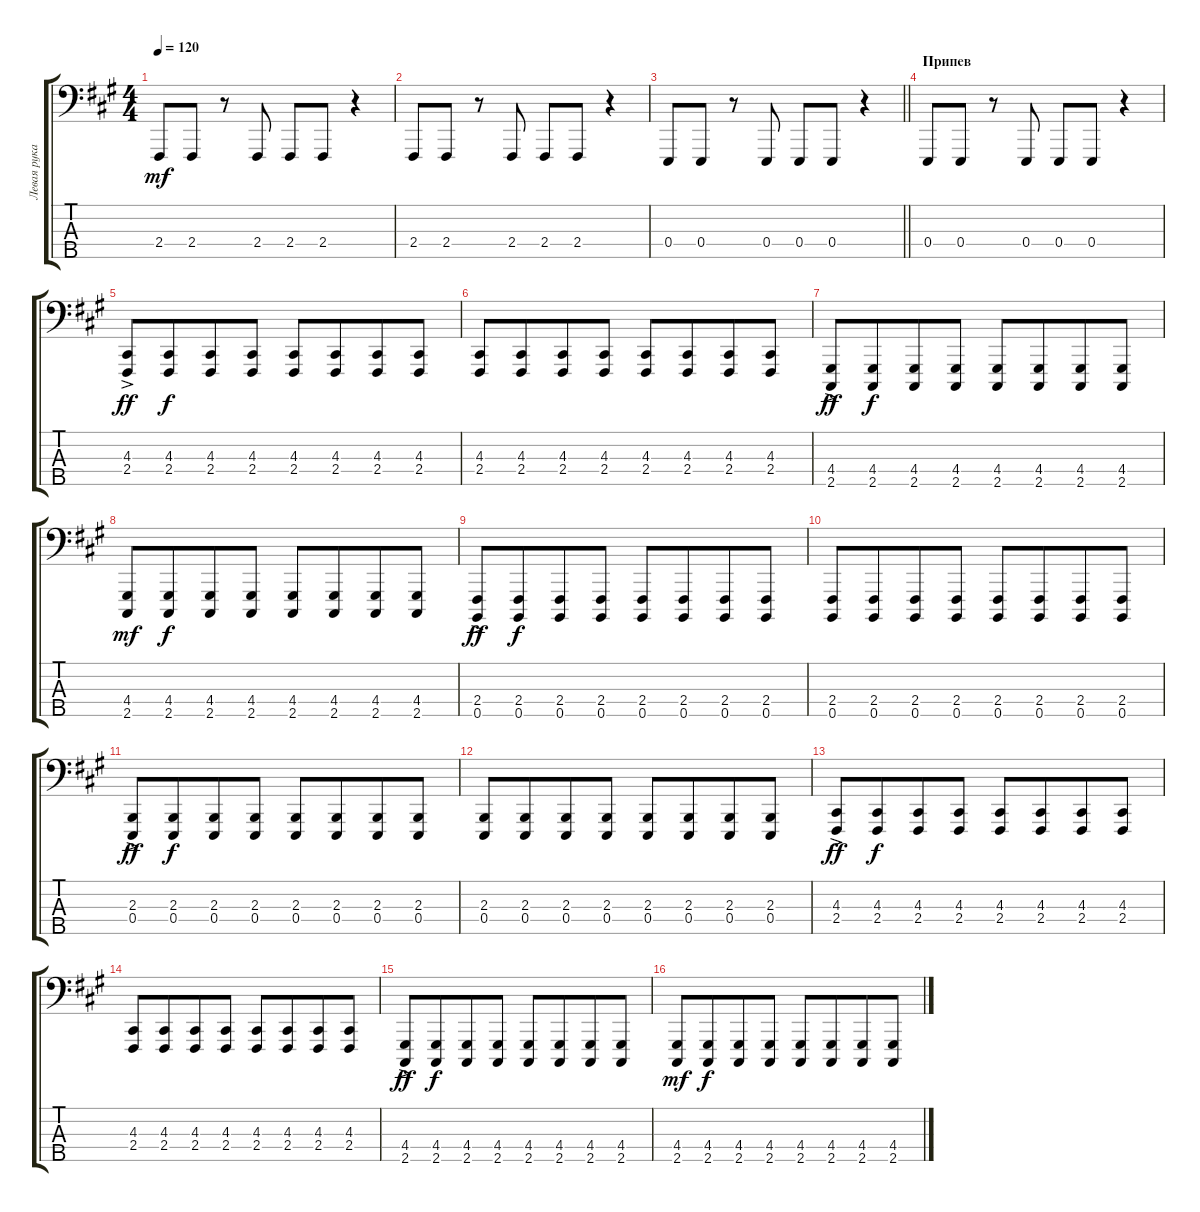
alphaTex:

\track ("Левая рука" "Левая рука") {instrument brightacousticpiano}
\staff {score tabs}
\tuning (G2 D2 A1 E1 B0) {hide}
\ts (4 4)
\tempo 120
\clef f4
\ks a
2.4.8{dy mf} 2.4.8 r.8 2.4.8 2.4.8 2.4.8 r.4 |
2.4.8 2.4.8 r.8 2.4.8 2.4.8 2.4.8 r.4 |
\barLineRight lightlight
0.4.8 0.4.8 r.8 0.4.8 0.4.8 0.4.8 r.4 |
\section ("" "Припев")
0.4.8 0.4.8 r.8 0.4.8 0.4.8 0.4.8 r.4 |
(4.3{ac} 2.4{ac}).8{dy ff} (4.3 2.4).8{dy f beam merge} (4.3 2.4).8 (4.3 2.4).8 (4.3 2.4).8 (4.3 2.4).8{beam merge} (4.3 2.4).8 (4.3 2.4).8 |
(4.3 2.4).8 (4.3 2.4).8{beam merge} (4.3 2.4).8 (4.3 2.4).8 (4.3 2.4).8 (4.3 2.4).8{beam merge} (4.3 2.4).8 (4.3 2.4).8 |
(4.4{ac} 2.5{ac}).8{dy ff} (4.4 2.5).8{dy f beam merge} (4.4 2.5).8 (4.4 2.5).8 (4.4 2.5).8 (4.4 2.5).8{beam merge} (4.4 2.5).8 (4.4 2.5).8 |
(4.4 2.5).8{dy mf} (4.4 2.5).8{dy f beam merge} (4.4 2.5).8 (4.4 2.5).8 (4.4 2.5).8 (4.4 2.5).8{beam merge} (4.4 2.5).8 (4.4 2.5).8 |
(2.4{ac} 0.5{ac}).8{dy ff} (2.4 0.5).8{dy f beam merge} (2.4 0.5).8 (2.4 0.5).8 (2.4 0.5).8 (2.4 0.5).8{beam merge} (2.4 0.5).8 (2.4 0.5).8 |
(2.4 0.5).8 (2.4 0.5).8{beam merge} (2.4 0.5).8 (2.4 0.5).8 (2.4 0.5).8 (2.4 0.5).8{beam merge} (2.4 0.5).8 (2.4 0.5).8 |
(2.3{ac} 0.4{ac}).8{dy ff} (2.3 0.4).8{dy f beam merge} (2.3 0.4).8 (2.3 0.4).8 (2.3 0.4).8 (2.3 0.4).8{beam merge} (2.3 0.4).8 (2.3 0.4).8 |
(2.3 0.4).8 (2.3 0.4).8{beam merge} (2.3 0.4).8 (2.3 0.4).8 (2.3 0.4).8 (2.3 0.4).8{beam merge} (2.3 0.4).8 (2.3 0.4).8 |
(4.3{ac} 2.4{ac}).8{dy ff} (4.3 2.4).8{dy f beam merge} (4.3 2.4).8 (4.3 2.4).8 (4.3 2.4).8 (4.3 2.4).8{beam merge} (4.3 2.4).8 (4.3 2.4).8 |
(4.3 2.4).8 (4.3 2.4).8{beam merge} (4.3 2.4).8 (4.3 2.4).8 (4.3 2.4).8 (4.3 2.4).8{beam merge} (4.3 2.4).8 (4.3 2.4).8 |
(4.4{ac} 2.5{ac}).8{dy ff} (4.4 2.5).8{dy f beam merge} (4.4 2.5).8 (4.4 2.5).8 (4.4 2.5).8 (4.4 2.5).8{beam merge} (4.4 2.5).8 (4.4 2.5).8 |
(4.4 2.5).8{dy mf} (4.4 2.5).8{dy f beam merge} (4.4 2.5).8 (4.4 2.5).8 (4.4 2.5).8 (4.4 2.5).8{beam merge} (4.4 2.5).8 (4.4 2.5).8
